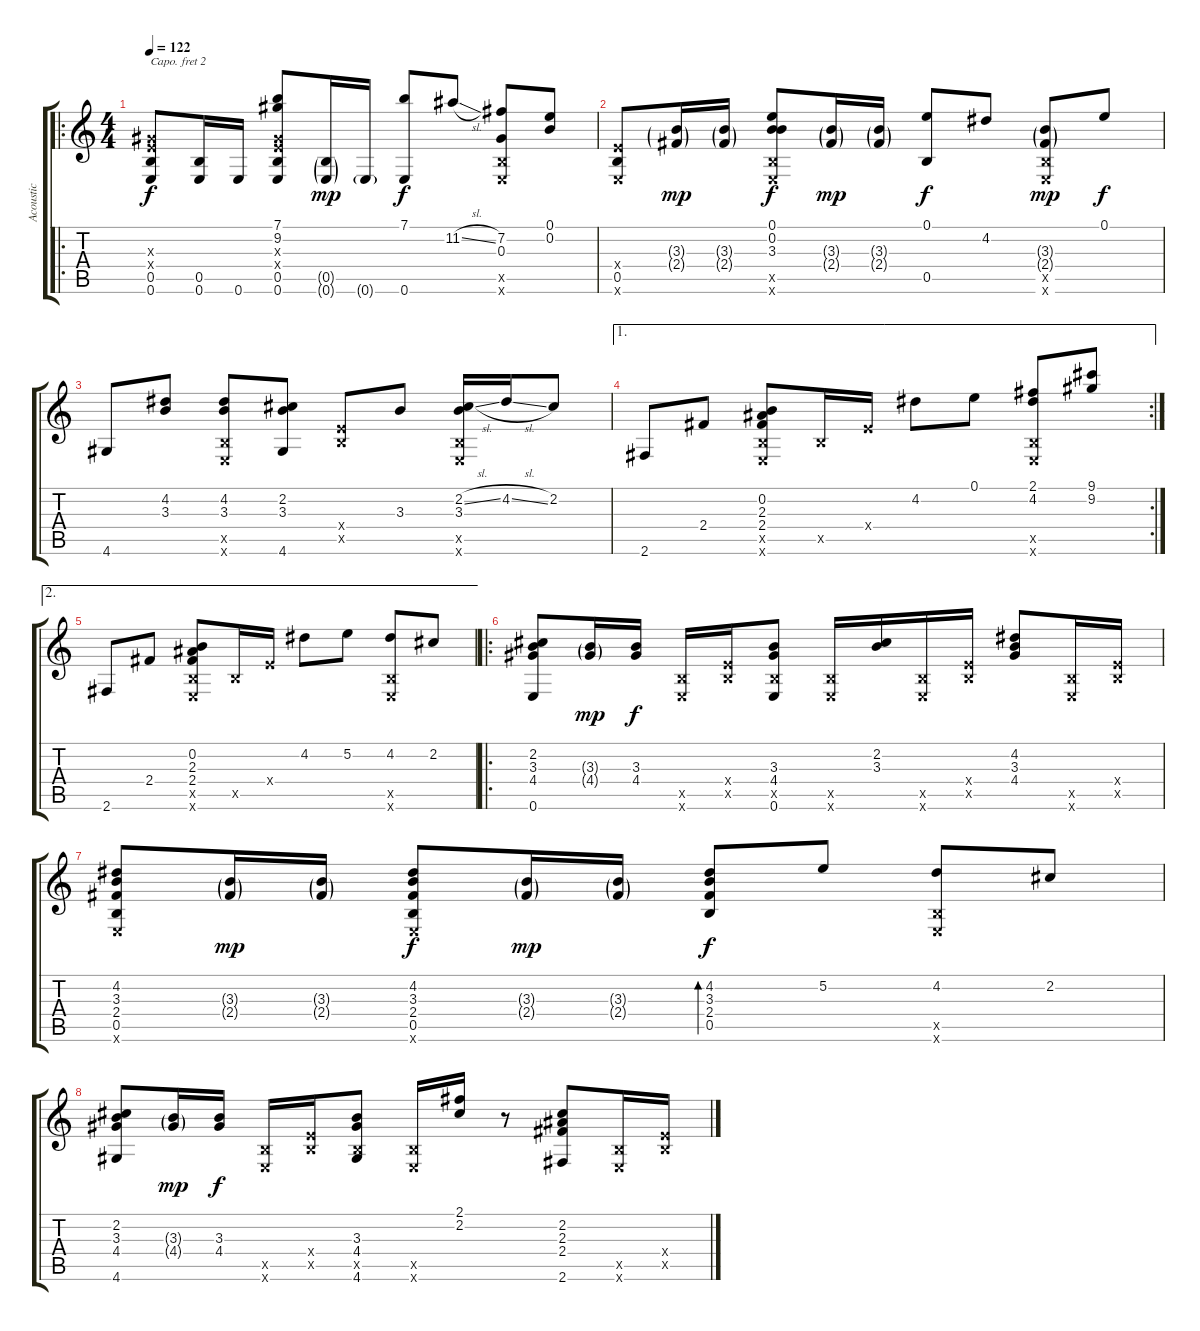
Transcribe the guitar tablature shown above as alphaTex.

\track ("Acoustic" "Acoustic") {instrument acousticguitarsteel}
\staff {score tabs}
\capo 2
\tuning (D4 A3 Gb3 D3 A2 D2) {hide}
\ro
\ts (4 4)
\tempo 122
\clef g2
\ks c
(0.3{x} 0.4{x} 0.5 0.6).8{dy f} (0.5 0.6).16 0.6.16 (7.1 9.2 0.3{x} 0.4{x} 0.5 0.6).8 (0.5{g} 0.6{g}).16{dy mp} 0.6{g}.16 (7.1 0.6).8{dy f} 11.2{sl}.8 (7.2 0.3 0.5{x} 0.6{x}).8 (0.1 0.2).8 |
(0.4{x} 0.5 0.6{x}).8 (3.3{g} 2.4{g}).16{dy mp} (3.3{g} 2.4{g}).16 (0.1 0.2 3.3 0.5{x} 0.6{x}).8{dy f} (3.3{g} 2.4{g}).16{dy mp} (3.3{g} 2.4{g}).16 (0.1 0.5).8{dy f} 4.2.8 (3.3{g} 2.4{g} 0.5{x} 0.6{x}).8{dy mp} 0.1.8{dy f} |
4.6.8 (4.2 3.3).8 (4.2 3.3 0.5{x} 0.6{x}).8 (2.2 3.3 4.6).8 (0.4{x} 0.5{x}).8 3.3.8 (2.2{sl} 3.3 0.5{x} 0.6{x}).16 4.2{sl}.16 2.2.8 |
\ae 1
\rc 2
2.6.8 2.4.8 (0.2 2.3 2.4 0.5{x} 0.6{x}).8 0.5{x}.16 0.4{x}.16 4.2.8 0.1.8 (2.1 4.2 0.5{x} 0.6{x}).8 (9.1 9.2).8 |
\ae 2
2.6.8 2.4.8 (0.2 2.3 2.4 0.5{x} 0.6{x}).8 0.5{x}.16 0.4{x}.16 4.2.8 5.2.8 (4.2 0.5{x} 0.6{x}).8 2.2.8 |
\ro
(2.2 3.3 4.4 0.6).8 (3.3{g} 4.4{g}).16{dy mp} (3.3 4.4).16{dy f} (0.5{x} 0.6{x}).16 (0.4{x} 0.5{x}).16 (3.3 4.4 0.5{x} 0.6).8 (0.5{x} 0.6{x}).16 (2.2 3.3).16 (0.5{x} 0.6{x}).16 (0.4{x} 0.5{x}).16 (4.2 3.3 4.4).8 (0.5{x} 0.6{x}).16 (0.4{x} 0.5{x}).16 |
(4.2 3.3 2.4 0.5 0.6{x}).8 (3.3{g} 2.4{g}).16{dy mp} (3.3{g} 2.4{g}).16 (4.2 3.3 2.4 0.5 0.6{x}).8{dy f} (3.3{g} 2.4{g}).16{dy mp} (3.3{g} 2.4{g}).16 (4.2 3.3 2.4 0.5).8{bd 60 dy f} 5.2.8 (4.2 0.5{x} 0.6{x}).8 2.2.8 |
(2.2 3.3 4.4 4.6).8 (3.3{g} 4.4{g}).16{dy mp} (3.3 4.4).16{dy f} (0.5{x} 0.6{x}).16 (0.4{x} 0.5{x}).16 (3.3 4.4 0.5{x} 4.6).8 (0.5{x} 0.6{x}).16 (2.1 2.2).16 r.8 (2.2 2.3 2.4 2.6).8 (0.5{x} 0.6{x}).16 (0.4{x} 0.5{x}).16
